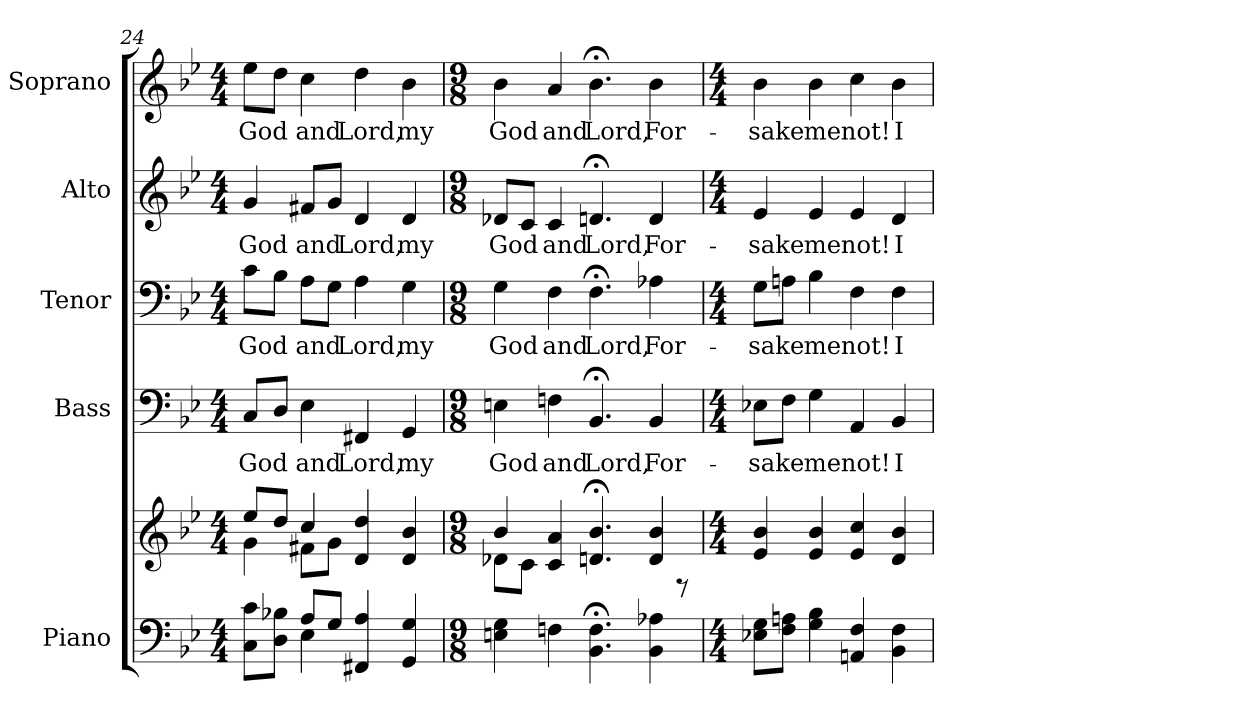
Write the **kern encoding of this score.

**kern	**kern	**kern	**text	**kern	**text	**kern	**text	**kern	**text
*part5	*part5	*part4	*part4	*part3	*part3	*part2	*part2	*part1	*part1
*staff6	*staff5	*staff4	*staff4	*staff3	*staff3	*staff2	*staff2	*staff1	*staff1
*I"Piano	*	*I"Bass	*	*I"Tenor	*	*I"Alto	*	*I"Soprano	*
*I'Pno.	*	*I'B.	*	*I'T.	*	*I'A.	*	*I'S.	*
*clefF4	*clefG2	*clefF4	*	*clefF4	*	*clefG2	*	*clefG2	*
*k[b-e-]	*k[b-e-]	*k[b-e-]	*	*k[b-e-]	*	*k[b-e-]	*	*k[b-e-]	*
*B-:	*B-:	*B-:	*	*B-:	*	*B-:	*	*B-:	*
*M4/4	*M4/4	*M4/4	*	*M4/4	*	*M4/4	*	*M4/4	*
=24	=24	=24	=24	=24	=24	=24	=24	=24	=24
*^	*^	*	*	*	*	*	*	*	*
!	!	!	!	!	!LO:LY:b:color=#000000	!	!	!	!	!	!
!	!	!	!	!	!	!	!LO:LY:b:color=#000000	!	!	!	!
!	!	!	!	!	!	!	!	!	!LO:LY:b:color=#000000	!	!
!	!	!	!	!	!	!	!	!	!	!	!LO:LY:b:color=#000000
8Ci\ 8ciL	4ryy	8ee-i/L	4gi\	8Ci/L	God	8ci\L	God	4gi/	God	8ee-i\L	God
8Di\ 8B-XiJ	.	8ddi/J	.	8Di/J	.	8B-i\J	.	.	.	8ddi\J	.
!	!	!	!	!	!LO:LY:b:color=#000000	!	!	!	!	!	!
!	!	!	!	!	!	!	!LO:LY:b:color=#000000	!	!	!	!
!	!	!	!	!	!	!	!	!	!LO:LY:b:color=#000000	!	!
!	!	!	!	!	!	!	!	!	!	!	!LO:LY:b:color=#000000
8Ai/L	4E-i\	4cci/	8f#Xi\L	4E-i\	and	8Ai\L	and	8f#Xi/L	and	4cci\	and
8Gi/J	.	.	8gi\J	.	.	8Gi\J	.	8gi/J	.	.	.
!	!	!	!	!	!LO:LY:b:color=#000000	!	!	!	!	!	!
!	!	!	!	!	!	!	!LO:LY:b:color=#000000	!	!	!	!
!	!	!	!	!	!	!	!	!	!LO:LY:b:color=#000000	!	!
!	!	!	!	!	!	!	!	!	!	!	!LO:LY:b:color=#000000
4FF#Xi/ 4Ai	2ryy	4di/ 4ddi	2ryy	4FF#Xi/	Lord,	4Ai\	Lord,	4di/	Lord,	4ddi\	Lord,
!	!	!	!	!	!LO:LY:b:color=#000000	!	!	!	!	!	!
!	!	!	!	!	!	!	!LO:LY:b:color=#000000	!	!	!	!
!	!	!	!	!	!	!	!	!	!LO:LY:b:color=#000000	!	!
!	!	!	!	!	!	!	!	!	!	!	!LO:LY:b:color=#000000
4GGi/ 4Gi	.	4di/ 4b-i	.	4GGi/	my	4Gi\	my	4di/	my	4b-i\	my
*v	*v	*	*	*	*	*	*	*	*	*	*
!!LO:PB:g=z
=25	=25	=25	=25	=25	=25	=25	=25	=25	=25	=25
*M9/8	*M9/8	*	*M9/8	*	*M9/8	*	*M9/8	*	*M9/8	*
!	!	!	!	!LO:LY:b:color=#000000	!	!	!	!	!	!
!	!	!	!	!	!	!LO:LY:b:color=#000000	!	!	!	!
!	!	!	!	!	!	!	!	!LO:LY:b:color=#000000	!	!
!	!	!	!	!	!	!	!	!	!	!LO:LY:b:color=#000000
4Eni\ 4Gi	4b-i/	8d-Xi\L	4Eni\	God	4Gi\	God	8d-Xi/L	God	4b-i\	God
.	.	8ci\J	.	.	.	.	8ci/J	.	.	.
!	!	!	!	!LO:LY:b:color=#000000	!	!	!	!	!	!
!	!	!	!	!	!	!LO:LY:b:color=#000000	!	!	!	!
!	!	!	!	!	!	!	!	!LO:LY:b:color=#000000	!	!
!	!	!	!	!	!	!	!	!	!	!LO:LY:b:color=#000000
4Fni\	4ci/ 4ai	4ryy	4Fni\	and	4Fi\	and	4ci/	and	4ai/	and
!	!	!	!	!LO:LY:b:color=#000000	!	!	!	!	!	!
!	!	!	!	!	!	!LO:LY:b:color=#000000	!	!	!	!
!	!	!	!	!	!	!	!	!LO:LY:b:color=#000000	!	!
!	!	!	!	!	!	!	!	!	!	!LO:LY:b:color=#000000
4.BB-i\; 4.Fi;	4.dni/; 4.b-i;	2ryy	4.BB-;i/	Lord,	4.F;i\	Lord,	4.dn;i/	Lord,	4.b-;i\	Lord,
!	!	!	!	!LO:LY:b:color=#000000	!	!	!	!	!	!
!	!	!	!	!	!	!LO:LY:b:color=#000000	!	!	!	!
!	!	!	!	!	!	!	!	!LO:LY:b:color=#000000	!	!
!	!	!	!	!	!	!	!	!	!	!LO:LY:b:color=#000000
4BB-i\ 4A-Xi	4di/ 4b-i	.	4BB-i/	For-	4A-Xi\	For-	4di/	For-	4b-i\	For-
.	.	8r	.	.	.	.	.	.	.	.
*	*v	*v	*	*	*	*	*	*	*	*
=26	=26	=26	=26	=26	=26	=26	=26	=26	=26
*M4/4	*M4/4	*M4/4	*	*M4/4	*	*M4/4	*	*M4/4	*
*	*^	*	*	*	*	*	*	*	*
!	!	!	!	!LO:LY:b:color=#000000	!	!	!	!	!	!
*	*v	*v	*	*	*	*	*	*	*	*
*	*^	*	*	*	*	*	*	*	*
!	!	!	!	!	!	!LO:LY:b:color=#000000	!	!	!	!
*	*v	*v	*	*	*	*	*	*	*	*
*	*^	*	*	*	*	*	*	*	*
!	!	!	!	!	!	!	!	!LO:LY:b:color=#000000	!	!
*	*v	*v	*	*	*	*	*	*	*	*
*	*^	*	*	*	*	*	*	*	*
!	!	!	!	!	!	!	!	!	!	!LO:LY:b:color=#000000
*	*v	*v	*	*	*	*	*	*	*	*
8E-Xi\ 8GiL	4e-i/ 4b-i	8E-Xi\L	-sake	8Gi\L	-sake	4e-i/	-sake	4b-i\	-sake
8Fi\ 8AniJ	.	8Fi\J	.	8Ani\J	.	.	.	.	.
!	!	!	!LO:LY:b:color=#000000	!	!	!	!	!	!
!	!	!	!	!	!LO:LY:b:color=#000000	!	!	!	!
!	!	!	!	!	!	!	!LO:LY:b:color=#000000	!	!
!	!	!	!	!	!	!	!	!	!LO:LY:b:color=#000000
4Gi\ 4B-i	4e-i/ 4b-i	4Gi\	me	4B-i\	me	4e-i/	me	4b-i\	me
!	!	!	!LO:LY:b:color=#000000	!	!	!	!	!	!
!	!	!	!	!	!LO:LY:b:color=#000000	!	!	!	!
!	!	!	!	!	!	!	!LO:LY:b:color=#000000	!	!
!	!	!	!	!	!	!	!	!	!LO:LY:b:color=#000000
4AAni/ 4Fi	4e-i/ 4cci	4AAi/	not!	4Fi\	not!	4e-i/	not!	4cci\	not!
!	!	!	!LO:LY:b:color=#000000	!	!	!	!	!	!
!	!	!	!	!	!LO:LY:b:color=#000000	!	!	!	!
!	!	!	!	!	!	!	!LO:LY:b:color=#000000	!	!
!	!	!	!	!	!	!	!	!	!LO:LY:b:color=#000000
4BB-i\ 4Fi	4di/ 4b-i	4BB-i/	I	4Fi\	I	4di/	I	4b-i\	I
=	=	=	=	=	=	=	=	=	=
*-	*-	*-	*-	*-	*-	*-	*-	*-	*-
